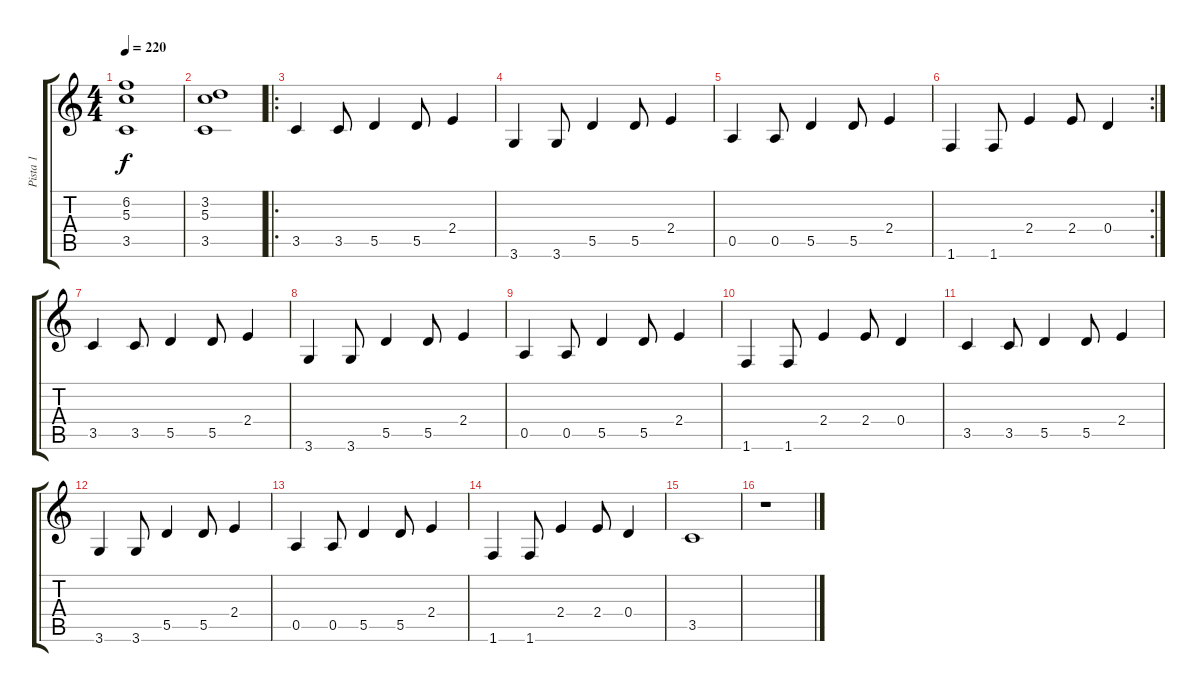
\track ("Pista 1" "Pista 1") {instrument overdrivenguitar}
\staff {score tabs}
\tuning (E4 B3 G3 D3 A2 E2) {hide}
\ts (4 4)
\tempo 220
\clef g2
\ks c
(6.2 5.3 3.5).1{dy f instrument voiceoohs} |
(3.2 5.3 3.5).1{instrument voiceoohs} |
\ro
3.5.4{instrument distortionguitar} 3.5.8 5.5.4 5.5.8 2.4.4 |
3.6.4 3.6.8 5.5.4 5.5.8 2.4.4 |
0.5.4 0.5.8 5.5.4 5.5.8 2.4.4 |
\rc 2
1.6.4 1.6.8 2.4.4 2.4.8 0.4.4 |
3.5.4{instrument distortionguitar} 3.5.8 5.5.4 5.5.8 2.4.4 |
3.6.4 3.6.8 5.5.4 5.5.8 2.4.4 |
0.5.4 0.5.8 5.5.4 5.5.8 2.4.4 |
1.6.4 1.6.8 2.4.4 2.4.8 0.4.4 |
3.5.4{instrument distortionguitar} 3.5.8 5.5.4 5.5.8 2.4.4 |
3.6.4 3.6.8 5.5.4 5.5.8 2.4.4 |
0.5.4 0.5.8 5.5.4 5.5.8 2.4.4 |
1.6.4 1.6.8 2.4.4 2.4.8 0.4.4 |
3.5.1 |
r.1
